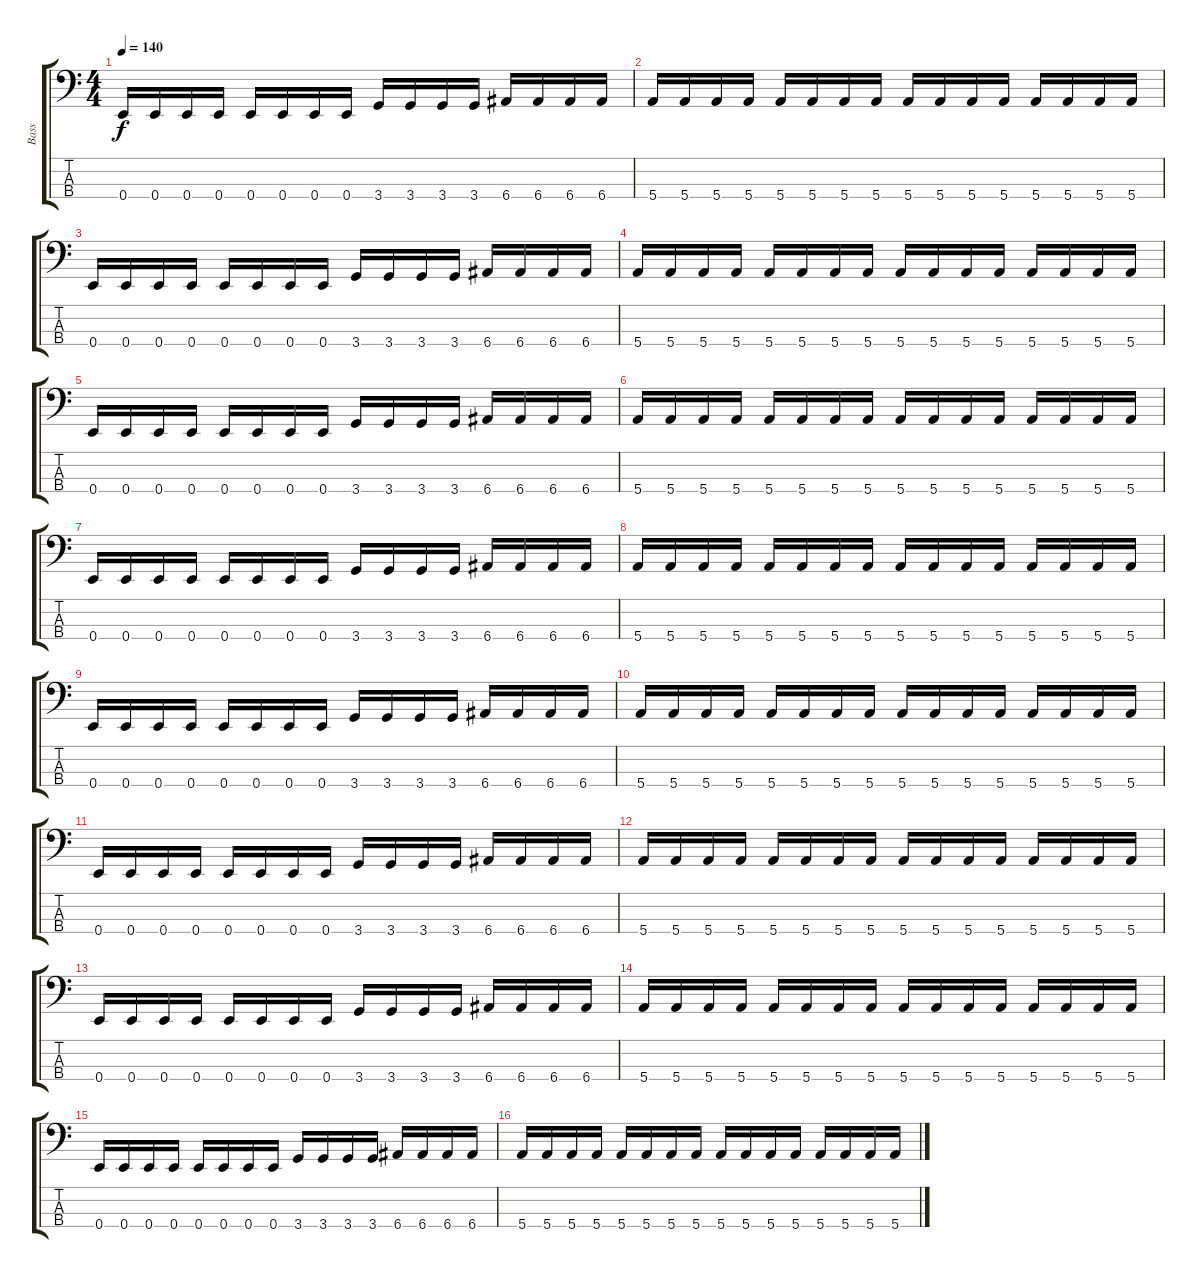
\track ("Bass" "Bass") {instrument electricbassfinger}
\staff {score tabs}
\tuning (G2 D2 A1 E1) {hide}
\ts (4 4)
\tempo 140
\clef f4
\ks c
0.4.16{dy f} 0.4.16 0.4.16 0.4.16 0.4.16 0.4.16 0.4.16 0.4.16 3.4.16 3.4.16 3.4.16 3.4.16 6.4.16 6.4.16 6.4.16 6.4.16 |
5.4.16 5.4.16 5.4.16 5.4.16 5.4.16 5.4.16 5.4.16 5.4.16 5.4.16 5.4.16 5.4.16 5.4.16 5.4.16 5.4.16 5.4.16 5.4.16 |
0.4.16 0.4.16 0.4.16 0.4.16 0.4.16 0.4.16 0.4.16 0.4.16 3.4.16 3.4.16 3.4.16 3.4.16 6.4.16 6.4.16 6.4.16 6.4.16 |
5.4.16 5.4.16 5.4.16 5.4.16 5.4.16 5.4.16 5.4.16 5.4.16 5.4.16 5.4.16 5.4.16 5.4.16 5.4.16 5.4.16 5.4.16 5.4.16 |
0.4.16 0.4.16 0.4.16 0.4.16 0.4.16 0.4.16 0.4.16 0.4.16 3.4.16 3.4.16 3.4.16 3.4.16 6.4.16 6.4.16 6.4.16 6.4.16 |
5.4.16 5.4.16 5.4.16 5.4.16 5.4.16 5.4.16 5.4.16 5.4.16 5.4.16 5.4.16 5.4.16 5.4.16 5.4.16 5.4.16 5.4.16 5.4.16 |
0.4.16 0.4.16 0.4.16 0.4.16 0.4.16 0.4.16 0.4.16 0.4.16 3.4.16 3.4.16 3.4.16 3.4.16 6.4.16 6.4.16 6.4.16 6.4.16 |
5.4.16 5.4.16 5.4.16 5.4.16 5.4.16 5.4.16 5.4.16 5.4.16 5.4.16 5.4.16 5.4.16 5.4.16 5.4.16 5.4.16 5.4.16 5.4.16 |
0.4.16 0.4.16 0.4.16 0.4.16 0.4.16 0.4.16 0.4.16 0.4.16 3.4.16 3.4.16 3.4.16 3.4.16 6.4.16 6.4.16 6.4.16 6.4.16 |
5.4.16 5.4.16 5.4.16 5.4.16 5.4.16 5.4.16 5.4.16 5.4.16 5.4.16 5.4.16 5.4.16 5.4.16 5.4.16 5.4.16 5.4.16 5.4.16 |
0.4.16 0.4.16 0.4.16 0.4.16 0.4.16 0.4.16 0.4.16 0.4.16 3.4.16 3.4.16 3.4.16 3.4.16 6.4.16 6.4.16 6.4.16 6.4.16 |
5.4.16 5.4.16 5.4.16 5.4.16 5.4.16 5.4.16 5.4.16 5.4.16 5.4.16 5.4.16 5.4.16 5.4.16 5.4.16 5.4.16 5.4.16 5.4.16 |
0.4.16 0.4.16 0.4.16 0.4.16 0.4.16 0.4.16 0.4.16 0.4.16 3.4.16 3.4.16 3.4.16 3.4.16 6.4.16 6.4.16 6.4.16 6.4.16 |
5.4.16 5.4.16 5.4.16 5.4.16 5.4.16 5.4.16 5.4.16 5.4.16 5.4.16 5.4.16 5.4.16 5.4.16 5.4.16 5.4.16 5.4.16 5.4.16 |
0.4.16 0.4.16 0.4.16 0.4.16 0.4.16 0.4.16 0.4.16 0.4.16 3.4.16 3.4.16 3.4.16 3.4.16 6.4.16 6.4.16 6.4.16 6.4.16 |
5.4.16 5.4.16 5.4.16 5.4.16 5.4.16 5.4.16 5.4.16 5.4.16 5.4.16 5.4.16 5.4.16 5.4.16 5.4.16 5.4.16 5.4.16 5.4.16
